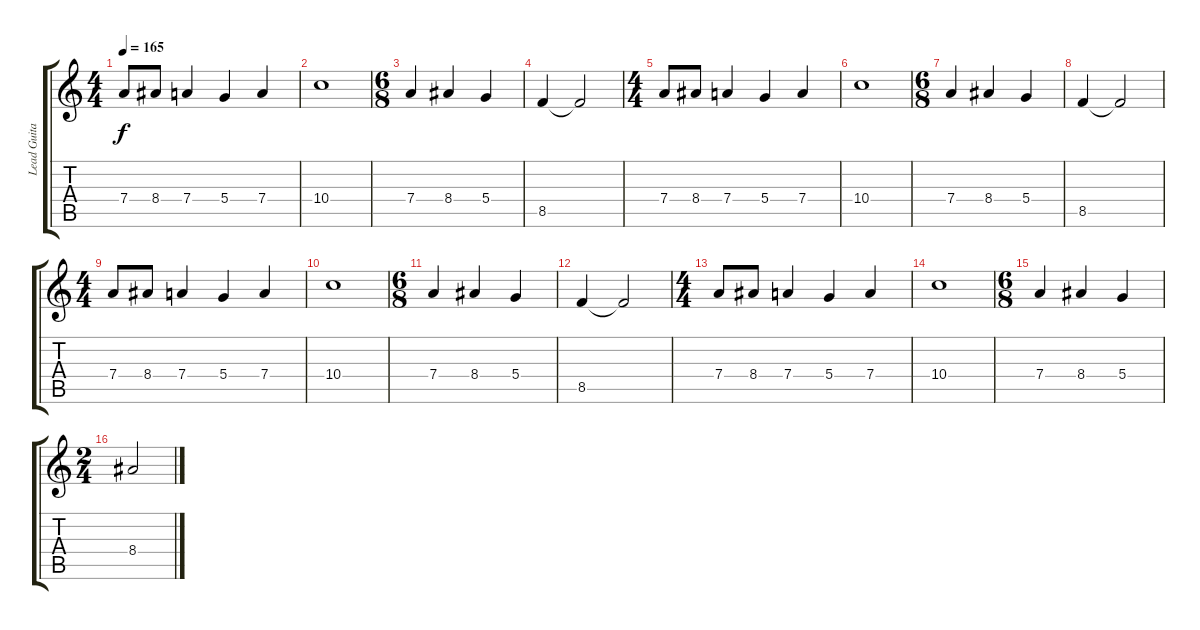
\track ("Lead Guitar" "Lead Guita") {instrument distortionguitar}
\staff {score tabs}
\tuning (E4 B3 G3 D3 A2 D2) {hide}
\ts (4 4)
\tempo 165
\clef g2
\ks c
7.4.8{dy f} 8.4.8 7.4.4 5.4.4 7.4.4 |
10.4.1 |
\ts (6 8)
7.4.4 8.4.4 5.4.4 |
8.5.4 8.5{t}.2 |
\ts (4 4)
7.4.8 8.4.8 7.4.4 5.4.4 7.4.4 |
10.4.1 |
\ts (6 8)
7.4.4 8.4.4 5.4.4 |
8.5.4 8.5{t}.2 |
\ts (4 4)
7.4.8 8.4.8 7.4.4 5.4.4 7.4.4 |
10.4.1 |
\ts (6 8)
7.4.4 8.4.4 5.4.4 |
8.5.4 8.5{t}.2 |
\ts (4 4)
7.4.8 8.4.8 7.4.4 5.4.4 7.4.4 |
10.4.1 |
\ts (6 8)
7.4.4 8.4.4 5.4.4 |
\ts (2 4)
8.4.2
